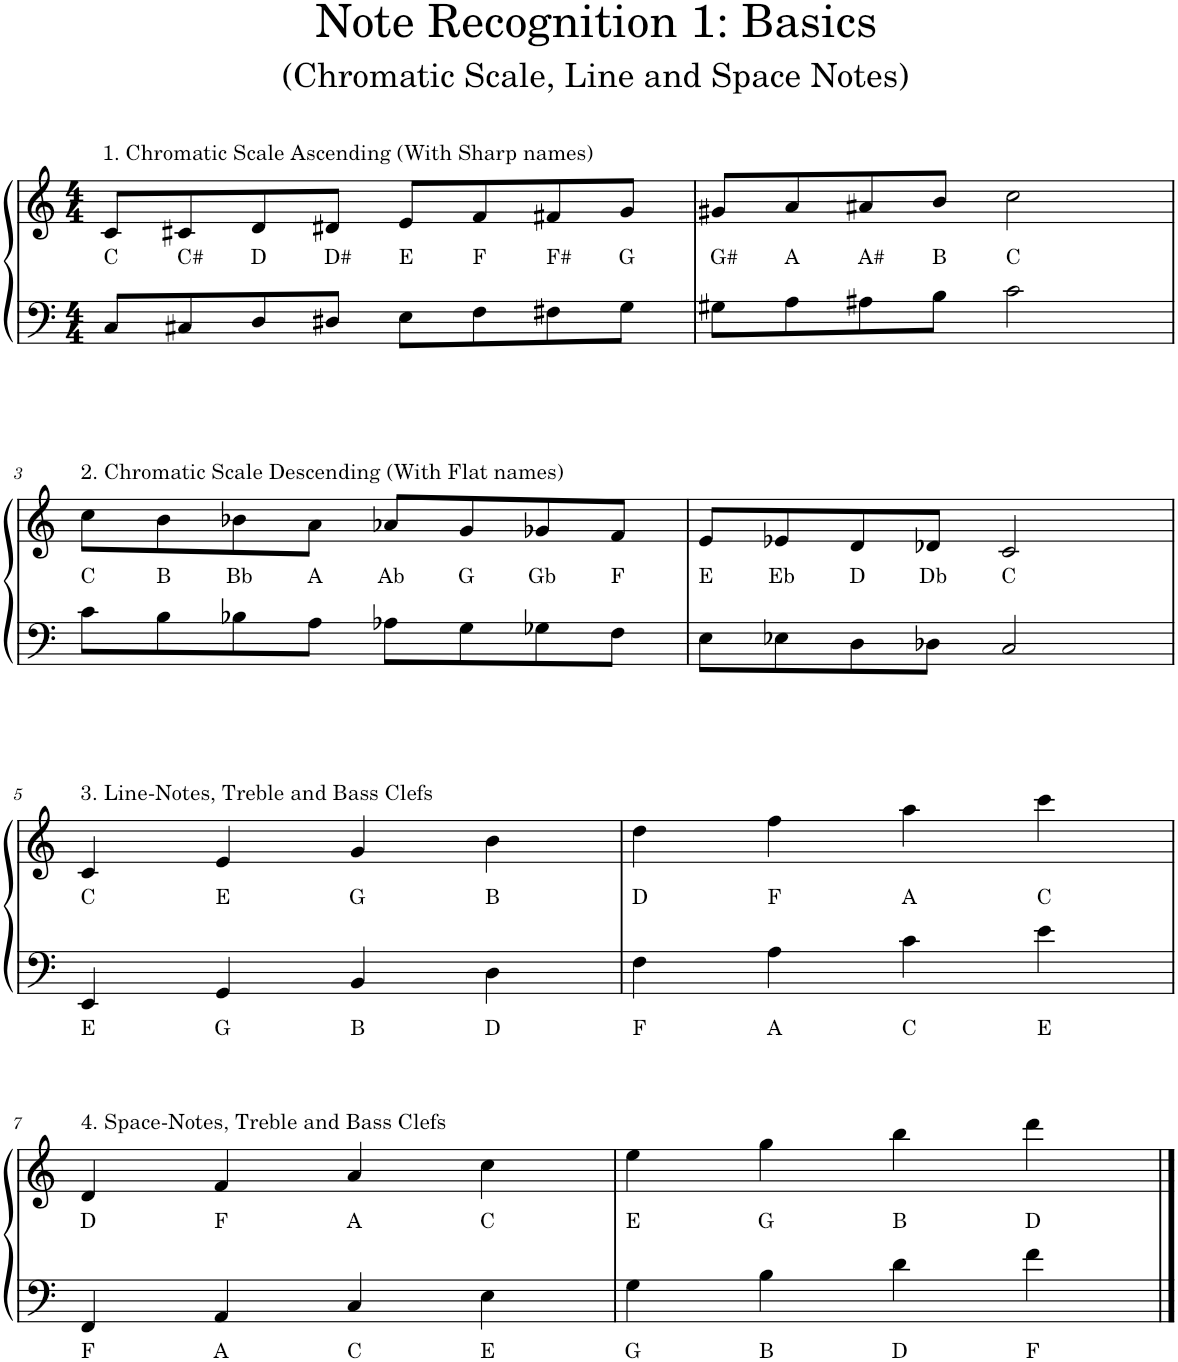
**kern	**text	**kern	**text
*part1	*part1	*part1	*part1
*staff2	*staff2	*staff1	*staff1
*I"Piano	*	*	*
*I'Pno.	*	*	*
*clefF4	*	*clefG2	*
*k[]	*	*k[]	*
*M4/4	*	*M4/4	*
=1	=1	=1	=1
!	!	!LO:TX:a:t=1. Chromatic Scale Ascending (With Sharp names)	!
!	!	!	!LO:LY:b
8C/L	.	8c/L	C
!	!	!	!LO:LY:b
8C#X/	.	8c#X/	C#
!	!	!	!LO:LY:b
8D/	.	8d/	D
!	!	!	!LO:LY:b
8D#X/J	.	8d#X/J	D#
!	!	!	!LO:LY:b
8E\L	.	8e/L	E
!	!	!	!LO:LY:b
8F\	.	8f/	F
!	!	!	!LO:LY:b
8F#X\	.	8f#X/	F#
!	!	!	!LO:LY:b
8G\J	.	8g/J	G
=2	=2	=2	=2
!	!	!	!LO:LY:b
8G#X\L	.	8g#X/L	G#
!	!	!	!LO:LY:b
8A\	.	8a/	A
!	!	!	!LO:LY:b
8A#X\	.	8a#X/	A#
!	!	!	!LO:LY:b
8B\J	.	8b/J	B
!	!	!	!LO:LY:b
2c\	.	2cc\	C
!!LO:LB:g=z
=3	=3	=3	=3
!	!	!LO:TX:a:t=2. Chromatic Scale Descending (With Flat names)	!
!	!	!	!LO:LY:b
8c\L	.	8cc\L	C
!	!	!	!LO:LY:b
8B\	.	8b\	B
!	!	!	!LO:LY:b
8B-X\	.	8b-X\	Bb
!	!	!	!LO:LY:b
8A\J	.	8a\J	A
!	!	!	!LO:LY:b
8A-X\L	.	8a-X/L	Ab
!	!	!	!LO:LY:b
8G\	.	8g/	G
!	!	!	!LO:LY:b
8G-X\	.	8g-X/	Gb
!	!	!	!LO:LY:b
8F\J	.	8f/J	F
=4	=4	=4	=4
!	!	!	!LO:LY:b
8E\L	.	8e/L	E
!	!	!	!LO:LY:b
8E-X\	.	8e-X/	Eb
!	!	!	!LO:LY:b
8D\	.	8d/	D
!	!	!	!LO:LY:b
8D-X\J	.	8d-X/J	Db
!	!	!	!LO:LY:b
2C/	.	2c/	C
!!LO:LB:g=z
=5	=5	=5	=5
!	!	!LO:TX:a:t=3. Line-Notes, Treble and Bass Clefs	!
!	!LO:LY:b	!	!LO:LY:b
4EE/	E	4c/	C
!	!LO:LY:b	!	!LO:LY:b
4GG/	G	4e/	E
!	!LO:LY:b	!	!LO:LY:b
4BB/	B	4g/	G
!	!LO:LY:b	!	!LO:LY:b
4D\	D	4b\	B
=6	=6	=6	=6
!	!LO:LY:b	!	!LO:LY:b
4F\	F	4dd\	D
!	!LO:LY:b	!	!LO:LY:b
4A\	A	4ff\	F
!	!LO:LY:b	!	!LO:LY:b
4c\	C	4aa\	A
!	!LO:LY:b	!	!LO:LY:b
4e\	E	4ccc\	C
!!LO:LB:g=z
=7	=7	=7	=7
!	!	!LO:TX:a:t=4. Space-Notes, Treble and Bass Clefs	!
!	!LO:LY:b	!	!LO:LY:b
4FF/	F	4d/	D
!	!LO:LY:b	!	!LO:LY:b
4AA/	A	4f/	F
!	!LO:LY:b	!	!LO:LY:b
4C/	C	4a/	A
!	!LO:LY:b	!	!LO:LY:b
4E\	E	4cc\	C
=8	=8	=8	=8
!	!LO:LY:b	!	!LO:LY:b
4G\	G	4ee\	E
!	!LO:LY:b	!	!LO:LY:b
4B\	B	4gg\	G
!	!LO:LY:b	!	!LO:LY:b
4d\	D	4bb\	B
!	!LO:LY:b	!	!LO:LY:b
4f\	F	4ddd\	D
==	==	==	==
*-	*-	*-	*-
